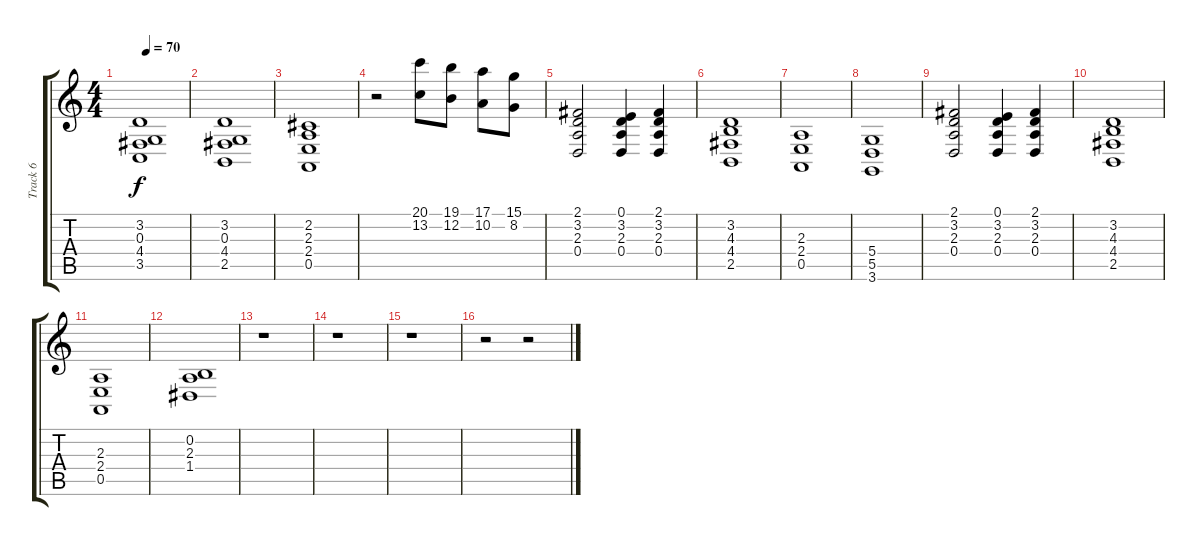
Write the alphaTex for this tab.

\track ("Track 6" "Track 6") {instrument rockorgan}
\staff {score tabs}
\tuning (E4 B3 G3 D3 A2 E2) {hide}
\ts (4 4)
\tempo 70
\clef g2
\ks c
(3.2 0.3 4.4 3.5).1{dy f} |
(3.2 0.3 4.4 2.5).1 |
(2.2 2.3 2.4 0.5).1 |
r.2 (20.1 13.2).8 (19.1 12.2).8 (17.1 10.2).8 (15.1 8.2).8 |
(2.1 3.2 2.3 0.4).2 (0.1 3.2 2.3 0.4).4 (2.1 3.2 2.3 0.4).4 |
(3.2 4.3 4.4 2.5).1 |
(2.3 2.4 0.5).1 |
(5.4 5.5 3.6).1 |
(2.1 3.2 2.3 0.4).2 (0.1 3.2 2.3 0.4).4 (2.1 3.2 2.3 0.4).4 |
(3.2 4.3 4.4 2.5).1 |
(2.3 2.4 0.5).1 |
(0.2 2.3 1.4).1 |
r.1 |
r.1 |
r.1 |
r.2 r.2
